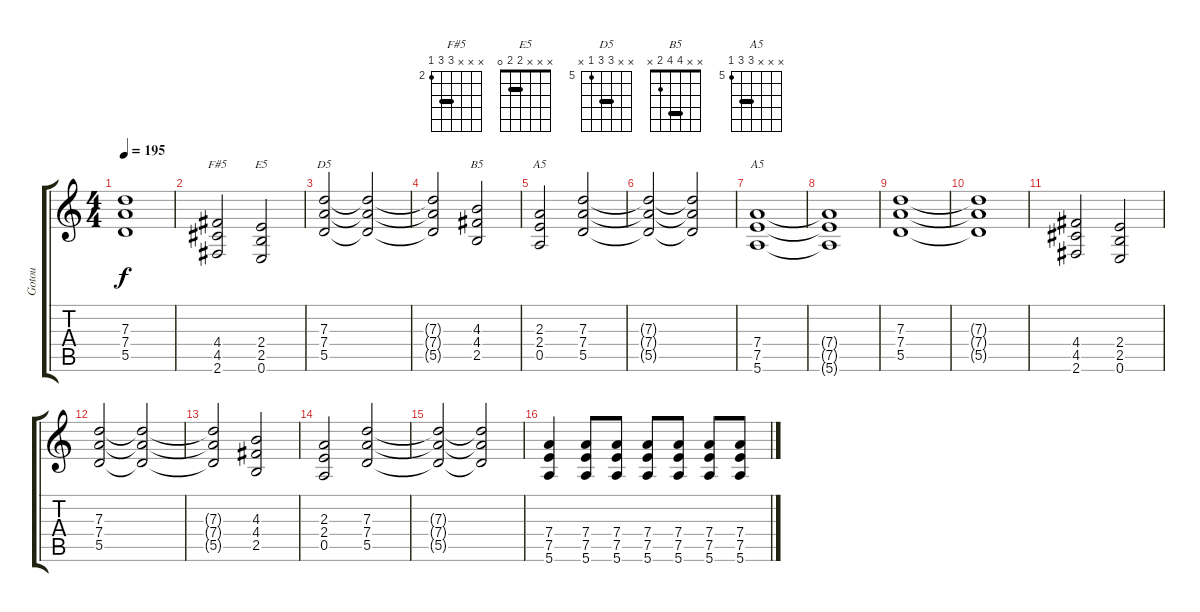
\track ("Gotou" "Gotou") {instrument overdrivenguitar}
\staff {score tabs}
\tuning (C4 B3 G3 D3 A2 E2) {hide}
\chord ("F#5" x x x 4 4 2) {firstfret 2 barre 4}
\chord ("E5" x x x 2 2 0) {barre 2}
\chord ("D5" x x 7 7 5 x) {firstfret 5 barre 7}
\chord ("B5" x x 4 4 2 x) {barre 4}
\chord ("A5" x x 2 2 0 x) {barre 2}
\chord ("A5" x x x 7 7 5) {firstfret 5 barre 7}
\ts (4 4)
\tempo 195
\clef g2
\ks c
(7.3{t} 7.4{t} 5.5{t}).1{dy f} |
(4.4 4.5 2.6).2{ch "F#5"} (2.4 2.5 0.6).2{ch "E5"} |
(7.3 7.4 5.5).2{ch "D5"} (7.3{t} 7.4{t} 5.5{t}).2 |
(7.3{t} 7.4{t} 5.5{t}).2 (4.3 4.4 2.5).2{ch "B5"} |
(2.3 2.4 0.5).2{ch "A5"} (7.3 7.4 5.5).2 |
(7.3{t} 7.4{t} 5.5{t}).2 (7.3{t} 7.4{t} 5.5{t}).2 |
(7.4 7.5 5.6).1{ch "A5"} |
(7.4{t} 7.5{t} 5.6{t}).1 |
(7.3 7.4 5.5).1 |
(7.3{t} 7.4{t} 5.5{t}).1 |
(4.4 4.5 2.6).2 (2.4 2.5 0.6).2 |
(7.3 7.4 5.5).2 (7.3{t} 7.4{t} 5.5{t}).2 |
(7.3{t} 7.4{t} 5.5{t}).2 (4.3 4.4 2.5).2 |
(2.3 2.4 0.5).2 (7.3 7.4 5.5).2 |
(7.3{t} 7.4{t} 5.5{t}).2 (7.3{t} 7.4{t} 5.5{t}).2 |
(7.4 7.5 5.6).4 (7.4 7.5 5.6).8 (7.4 7.5 5.6).8 (7.4 7.5 5.6).8 (7.4 7.5 5.6).8 (7.4 7.5 5.6).8 (7.4 7.5 5.6).8
